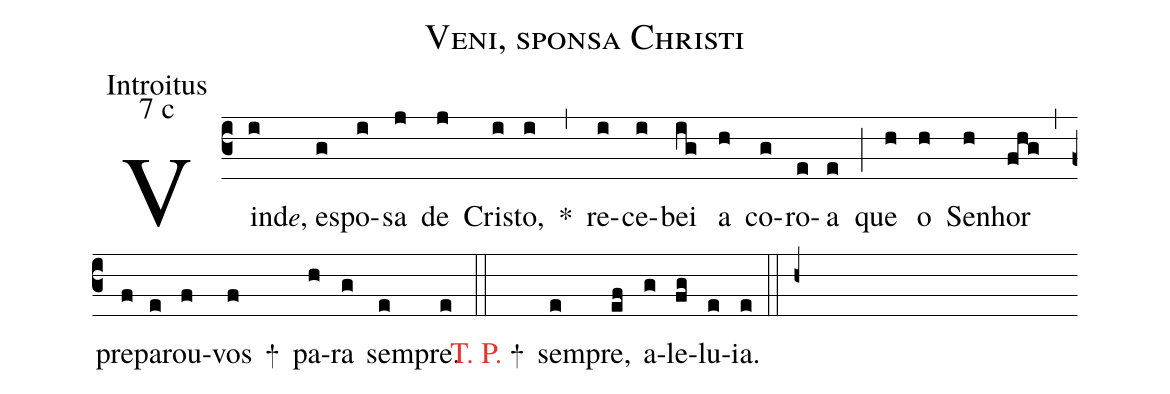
name: Veni, sponsa Christi;
office-part: Introitus;
mode: 7;
mode-differentia: c;
%%
(c3)

Vin(i)d<e>e</e>, es(g)po(i)sa(j) de(j) Cris(i)to,(i) *(,) re(i)ce(i)bei(ig) a(h) co(g)ro(e)a(e) (;) que(h) o(h) Se(h)nhor(fhg) (,) pre(f)pa(e)rou(f)-vos(f) +() pa(h)ra(g) sem(e)pre.(e)

(::)

<c>T. P.</c> +() sem(e)pre,(ef) a(g)le(fg)lu(e)ia.(e)

(::)

(h+)
